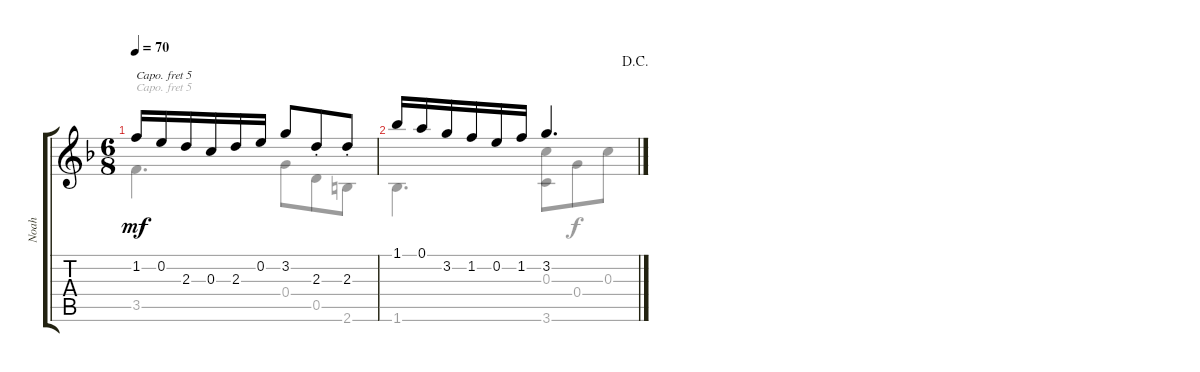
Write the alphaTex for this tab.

\track ("Noah" "Noah") {instrument acousticguitarnylon}
\staff {score tabs}
\capo 5
\tuning (E4 B3 G3 D3 A2 E2) {hide}
\voice
\ts (6 8)
\tempo 70
\clef g2
\ks f
1.2.16{dy mf} 0.2.16 2.3.16 0.3.16 2.3.16 0.2.16 3.2.8 2.3{st}.8 2.3{st}.8 |
\jump dacapo
1.1.16 0.1.16 3.2.16 1.2.16 0.2.16 1.2.16 3.2.4{d}
\voice
\clef g2
\ottava regular
\simile none
\ks f
3.5.4{d dy mf} 0.4.8 0.5.8 2.6.8 |
1.6.4{d} (0.3 3.6).8 0.4.8{dy f} 0.3.8
